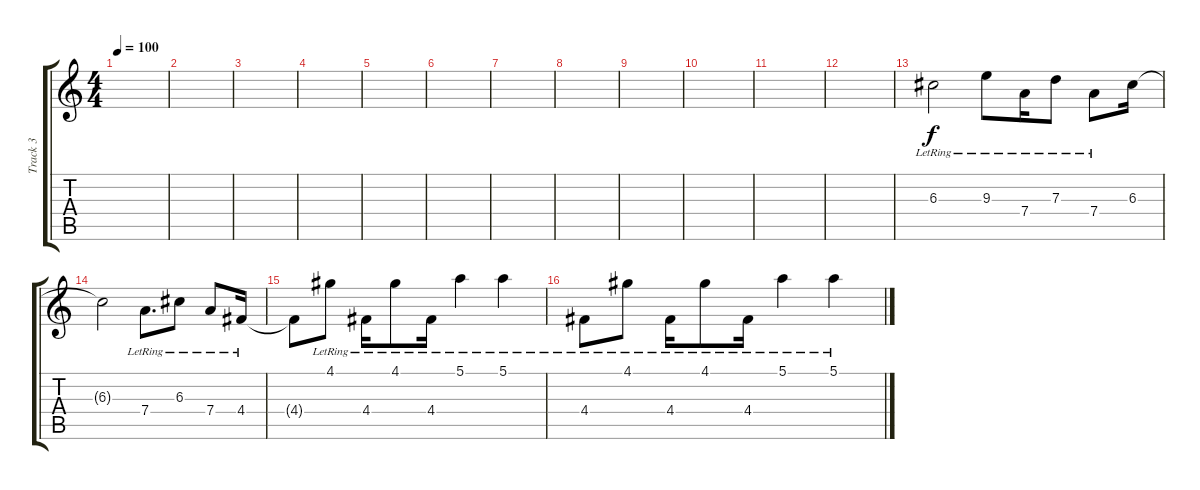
\track ("Track 3" "Track 3") {instrument electricguitarjazz}
\staff {score tabs}
\tuning (E4 B3 G3 D3 A2 E2) {hide}
\ts (4 4)
\tempo 100
\clef g2
\ks c
|
|
|
|
|
|
|
|
|
|
|
|
6.3{lr}.2 9.3{lr}.8 7.4{lr}.16 7.3{lr}.8 7.4{lr}.8 6.3.16 |
6.3{t}.2 7.4{lr}.8{d} 6.3{lr}.8 7.4{lr}.8 4.4{lr}.16 |
4.4{t}.8 4.1{lr}.8 4.4{lr}.16 4.1{lr}.8 4.4{lr}.16 5.1{lr}.4 5.1{lr}.4 |
4.4{lr}.8 4.1{lr}.8 4.4{lr}.16 4.1{lr}.8 4.4{lr}.16 5.1{lr}.4 5.1{lr}.4
